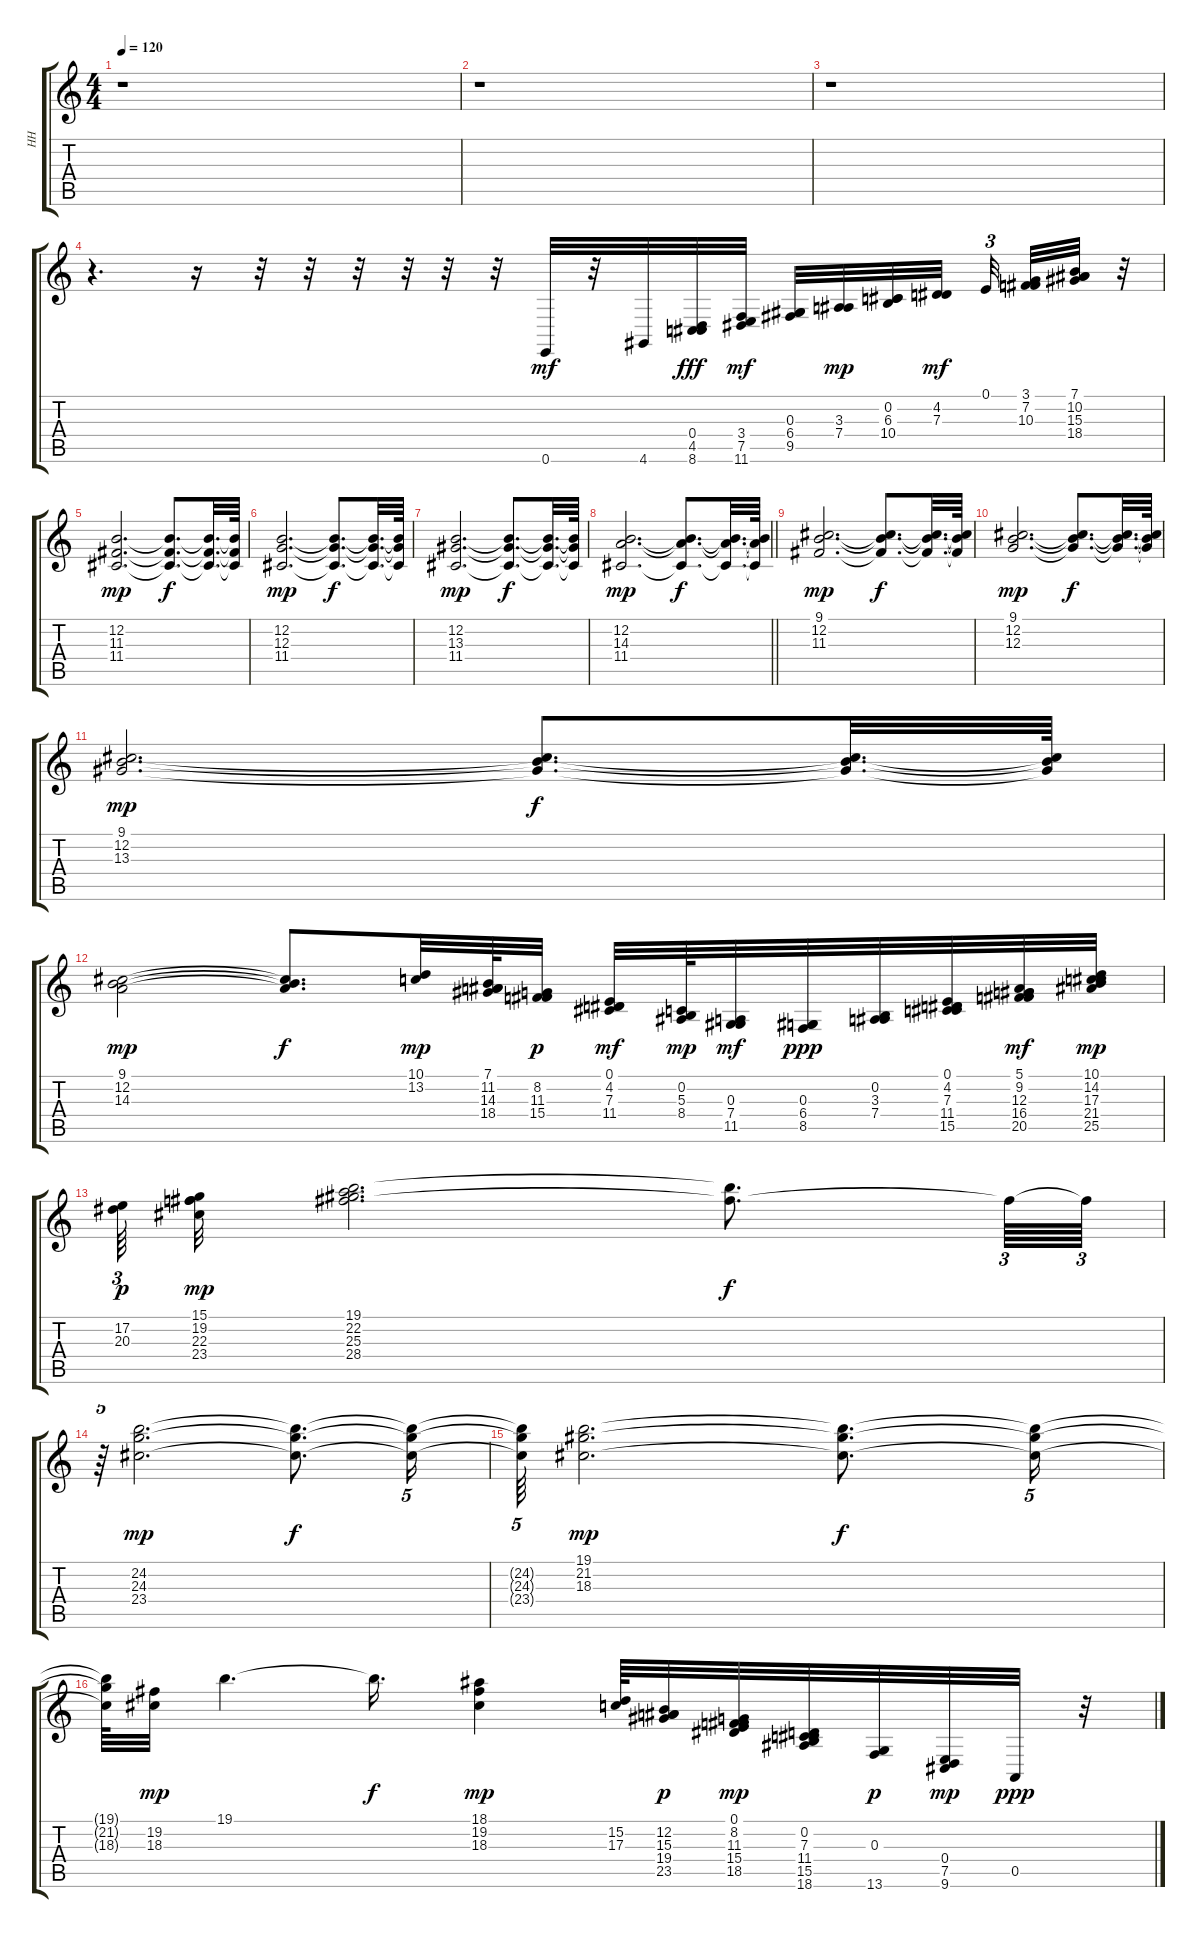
\track ("HH" "HH") {instrument acousticgrandpiano}
\staff {score tabs}
\tuning (E4 B3 G3 D3 A2 E2) {hide}
\ts (4 4)
\section ("" "")
\tempo 120
\clef g2
\ks c
r.1{dy mp instrument percussiveorgan} |
r.1 |
r.1 |
r.4{d} r.16 r.32 r.32 r.32 r.32{tu (3 2)} r.32 r.32 0.6.32{dy mf} r.32 4.6.32 (0.4 4.5 8.6).32{dy fff} (3.4 7.5 11.6).32{dy mf} (0.3 6.4 9.5).32 (3.3 7.4).32{dy mp} (0.2 6.3 10.4).32 (4.2 7.3).32{dy mf beam splitsecondary} 0.1.32{tu (3 2) beam splitsecondary} (3.1 7.2 10.3).32 (7.1 10.2 15.3 18.4).32 r.32{tu (3 2)} |
(12.2 11.3 11.4).2{d dy mp} (12.2{t} 11.3{t} 11.4{t}).8{d dy f} (12.2{t} 11.3{t} 11.4{t}).32{d} (12.2{t} 11.3{t} 11.4{t}).64 |
(12.2 12.3 11.4).2{d dy mp} (12.2{t} 12.3{t} 11.4{t}).8{d dy f} (12.2{t} 12.3{t} 11.4{t}).32{d} (12.2{t} 12.3{t} 11.4{t}).64 |
(12.2 13.3 11.4).2{d dy mp} (12.2{t} 13.3{t} 11.4{t}).8{d dy f} (12.2{t} 13.3{t} 11.4{t}).32{d} (12.2{t} 13.3{t} 11.4{t}).64 |
\barLineRight lightlight
(12.2 14.3 11.4).2{d dy mp} (12.2{t} 14.3{t} 11.4{t}).8{d dy f} (12.2{t} 14.3{t} 11.4{t}).32{d} (12.2{t} 14.3{t} 11.4{t}).64 |
(9.1 12.2 11.3).2{d dy mp} (9.1{t} 12.2{t} 11.3{t}).8{d dy f} (9.1{t} 12.2{t} 11.3{t}).32{d} (9.1{t} 12.2{t} 11.3{t}).64 |
(9.1 12.2 12.3).2{d dy mp} (9.1{t} 12.2{t} 12.3{t}).8{d dy f} (9.1{t} 12.2{t} 12.3{t}).32{d} (9.1{t} 12.2{t} 12.3{t}).64 |
(9.1 12.2 13.3).2{d dy mp} (9.1{t} 12.2{t} 13.3{t}).8{d dy f} (9.1{t} 12.2{t} 13.3{t}).32{d} (9.1{t} 12.2{t} 13.3{t}).64 |
(9.1 12.2 14.3).2{dy mp} (9.1{t} 12.2{t} 14.3{t}).8{d dy f} (10.1 13.2).32{dy mp} (7.1 11.2 14.3 18.4).64 (8.2 11.3 15.4).32{dy p} (0.1 4.2 7.3 11.4).32{dy mf} (0.2 5.3 8.4).64{dy mp} (0.3 7.4 11.5).32{dy mf} (0.3 6.4 8.5).32{dy ppp} (0.2 3.3 7.4).32 (0.1 4.2 7.3 11.4 15.5).32 (5.1 9.2 12.3 16.4 20.5).32{dy mf} (10.1 14.2 17.3 21.4 25.5).32{dy mp} |
(17.2 20.3).64{tu (3 2) dy p} (15.1 19.2 22.3 23.4).32{dy mp} (19.1 22.2 25.3 28.4).2{d} (19.1{t} 28.4{t}).8{d dy f} 28.4{t}.64{tu (3 2)} 28.4{t}.64{tu (3 2)} |
r.64{tu (5 4)} (24.2 24.3 23.4).2{d dy mp} (24.2{t} 24.3{t} 23.4{t}).8{d dy f} (24.2{t} 24.3{t} 23.4{t}).16{tu (5 4)} |
(24.2{t} 24.3{t} 23.4{t}).64{tu (5 4)} (19.1 21.2 18.3).2{d dy mp} (19.1{t} 21.2{t} 18.3{t}).8{d dy f} (19.1{t} 21.2{t} 18.3{t}).16{tu (5 4)} |
(19.1{t} 21.2{t} 18.3{t}).64 (19.2 18.3).32{dy mp} 19.1.4{d} 19.1{t}.16{d dy f} (18.1 19.2 18.3).4{dy mp} (15.2 17.3).64 (12.2 15.3 19.4 23.5).32{dy p} (0.1 8.2 11.3 15.4 18.5).32{dy mp} (0.2 7.3 11.4 15.5 18.6).32 (0.3 13.6).32{dy p} (0.4 7.5 9.6).32{dy mp} 0.5.32{dy ppp} r.32
